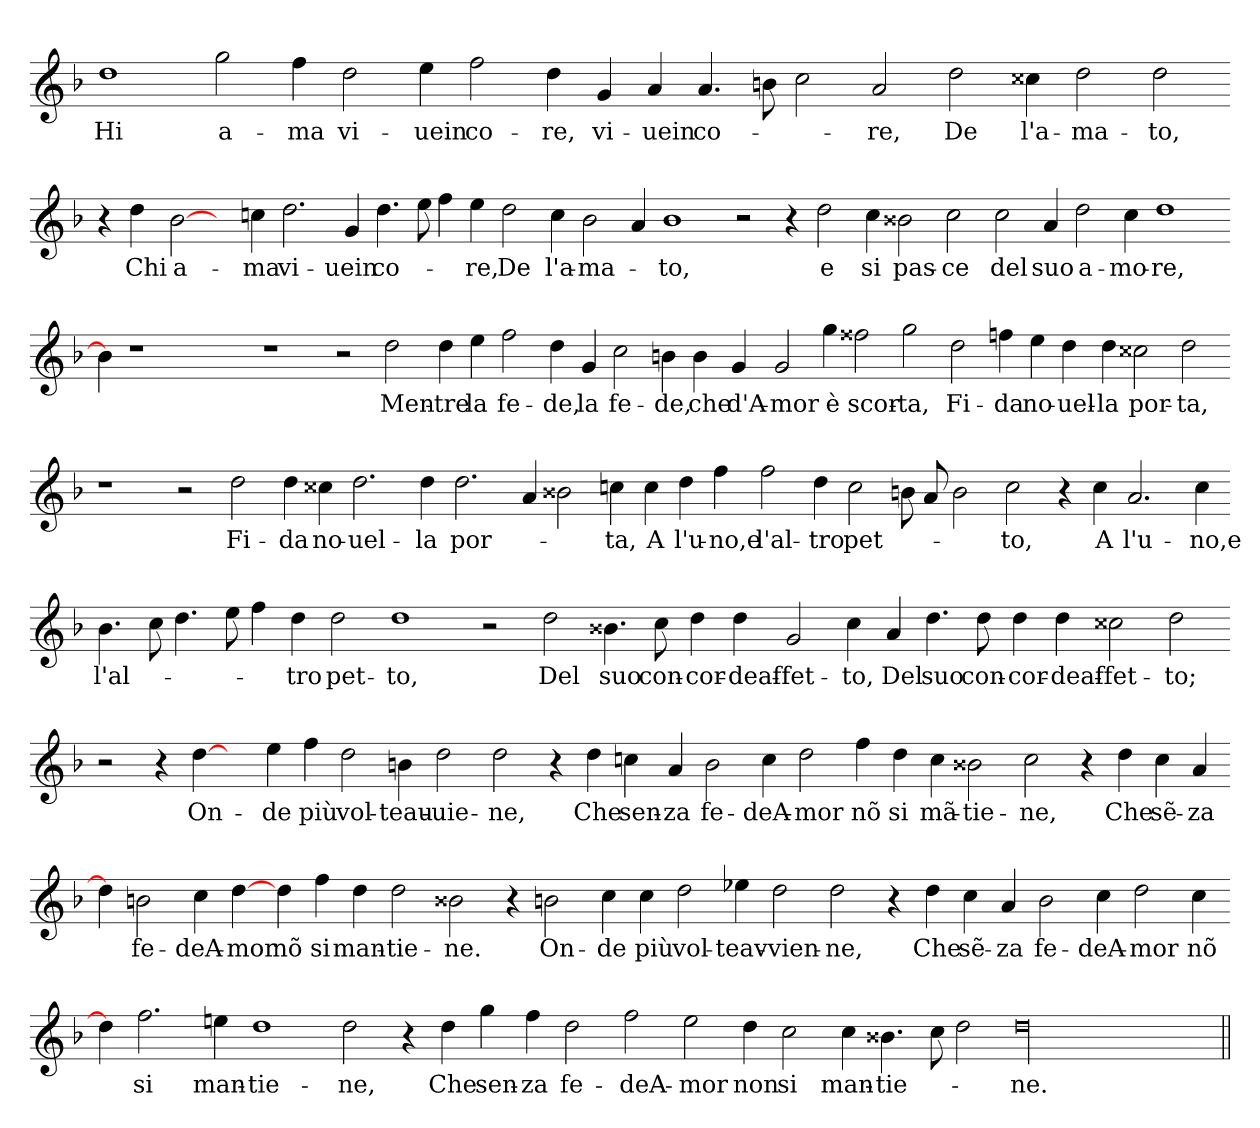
**kern	**text
*part1	*part1
*staff1	*staff1
*clefG2	*
*k[b-]	*
=	=
1dd	Hi
2gg	a-
4ff	ma
2dd	vi-
4ee	uein
2ff	co-
4dd	re,
4g	vi-
4a	uein
4.a	co-
8b	.
2cc	.
2a	re,
2dd	De
4cc##X	l'a-
2dd	ma-
2dd	to,
=-	=-
4r	.
4dd	Chi
[2b	a-
4ryy	.
4cc	ma
2.dd	vi-
4g	uein
4.dd	co-
8ee	.
4ff	.
4ee	re,
2dd	De
4cc	l'a-
2b	ma-
4a	.
1b	to,
2r	.
4r	.
2dd	e
4cc	si
2b##X	pas-
2cc	ce
2cc	del
4a	suo
2dd	a-
4cc	mo-
1dd	re,
=-	=-
4b]	.
1r	.
2.ryy	.
1r	.
2r	.
2dd	Men-
4dd	tre
4ee	la
2ff	fe-
4dd	de,
4g	la
2cc	fe-
4b	de,
4b	che
4g	d'A-
2g	mor
4gg	ѐ
2ff##X	scor-
2gg	ta,
2dd	Fi-
4ff	da
4ee	no-
4dd	uel-
4dd	la
2cc##X	por-
2dd	ta,
=-	=-
1r	.
2r	.
2dd	Fi-
4dd	da
4cc##X	no-
2.dd	uel-
4dd	la
2.dd	por-
4a	.
2b##X	.
4cc	ta,
4cc	A
4dd	l'u-
4ff	no,e
2ff	l'al-
4dd	tro
2cc	pet-
8b	.
8a	.
2b	.
2cc	to,
4r	.
4cc	A
2.a	l'u-
4cc	no,e
=-	=-
4.b	l'al-
8cc	.
4.dd	.
8ee	.
4ff	.
4dd	tro
2dd	pet-
1dd	to,
2r	.
2dd	Del
4.b##X	suo
8cc	con-
4dd	cor-
4dd	deaf-
2g	fet-
4cc	to,
4a	Del
4.dd	suo
8dd	con-
4dd	cor-
4dd	deaf-
2cc##X	fet-
2dd	to;
=-	=-
2r	.
4r	.
[4dd	On-
4ryy	.
4ee	de
4ff	più
2dd	vol-
4b	teau-
2dd	uie-
2dd	ne,
4r	.
4dd	Che
4cc	sen-
4a	za
2b	fe-
4cc	deA-
2dd	mor
4ff	nõ
4dd	si
4cc	mã-
2b##X	tie-
2cc	ne,
4r	.
4dd	Che
4cc	sẽ-
4a	za
=-	=-
4dd]	.
2b	fe-
4cc	deA-
[4dd	mor
4dd	nõ
4ff	si
4dd	man-
2dd	tie-
2b##X	ne.
4r	.
2b	On-
4cc	de
4cc	più
2dd	vol-
4ee-X	teav-
2dd	vien-
2dd	ne,
4r	.
4dd	Che
4cc	sẽ-
4a	za
2b	fe-
4cc	deA-
2dd	mor
4cc	nõ
=-	=-
4dd]	.
2.ff	si
4ee	man-
1dd	tie-
2dd	ne,
4r	.
4dd	Che
4gg	sen-
4ff	za
2dd	fe-
2ff	deA-
2ee	mor
4dd	non
2cc	si
4cc	man-
4.b##X	tie-
8cc	.
2dd	.
00dd	ne.
=||	=||
*-	*-
